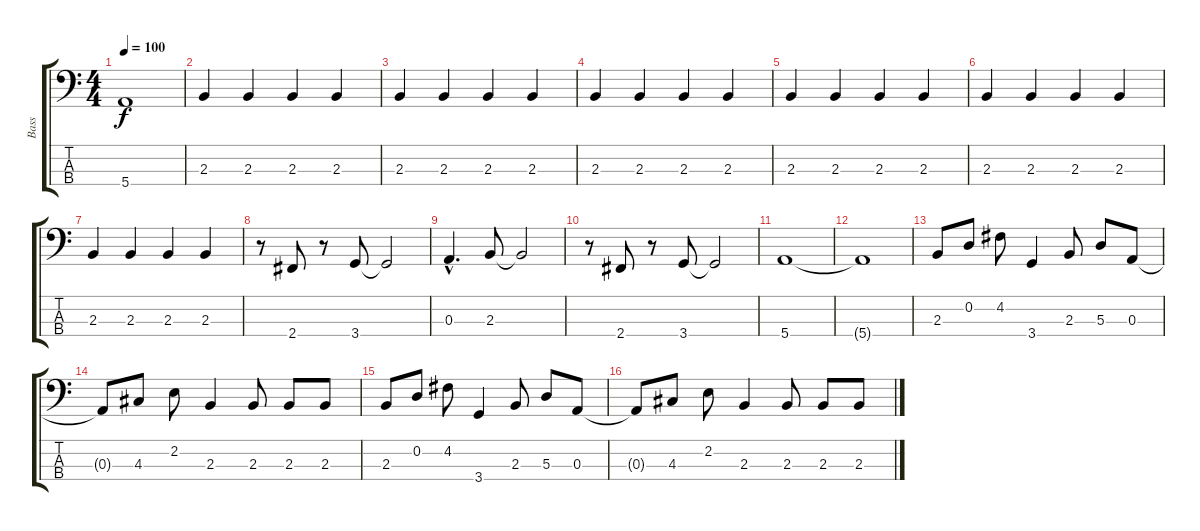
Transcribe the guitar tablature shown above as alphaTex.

\track ("Bass" "Bass") {instrument slapbass1}
\staff {score tabs}
\tuning (G2 D2 A1 E1) {hide}
\ts (4 4)
\tempo 100
\clef f4
\ks c
5.4{t}.1{dy f} |
2.3.4 2.3.4 2.3.4 2.3.4 |
2.3.4 2.3.4 2.3.4 2.3.4 |
2.3.4 2.3.4 2.3.4 2.3.4 |
2.3.4 2.3.4 2.3.4 2.3.4 |
2.3.4 2.3.4 2.3.4 2.3.4 |
2.3.4 2.3.4 2.3.4 2.3.4 |
r.8 2.4.8 r.8 3.4.8 3.4{t}.2 |
0.3{hac}.4{d} 2.3.8 2.3{t}.2 |
r.8 2.4.8 r.8 3.4.8 3.4{t}.2 |
5.4.1 |
5.4{t}.1 |
2.3.8 0.2.8 4.2.8 3.4.4 2.3.8 5.3.8 0.3.8 |
0.3{t}.8 4.3.8 2.2.8 2.3.4 2.3.8 2.3.8 2.3.8 |
2.3.8 0.2.8 4.2.8 3.4.4 2.3.8 5.3.8 0.3.8 |
0.3{t}.8 4.3.8 2.2.8 2.3.4 2.3.8 2.3.8 2.3.8
